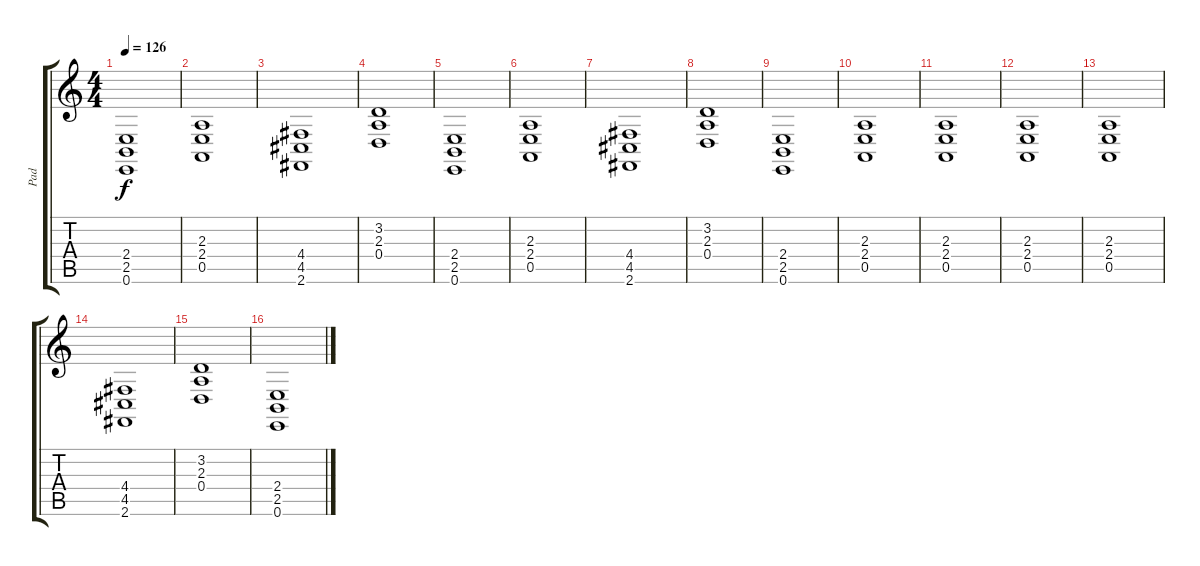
\track ("Pad " "Pad ") {instrument pad4choir}
\staff {score tabs}
\tuning (E4 B3 G3 D3 A2 E2) {hide}
\ts (4 4)
\tempo 126
\clef g2
\ks c
(2.4 2.5 0.6).1{dy f} |
(2.3 2.4 0.5).1 |
(4.4 4.5 2.6).1 |
(3.2 2.3 0.4).1 |
(2.4 2.5 0.6).1 |
(2.3 2.4 0.5).1 |
(4.4 4.5 2.6).1 |
(3.2 2.3 0.4).1 |
(2.4 2.5 0.6).1 |
(2.3 2.4 0.5).1 |
(2.3 2.4 0.5).1 |
(2.3 2.4 0.5).1 |
(2.3 2.4 0.5).1 |
(4.4 4.5 2.6).1 |
(3.2 2.3 0.4).1 |
(2.4 2.5 0.6).1
